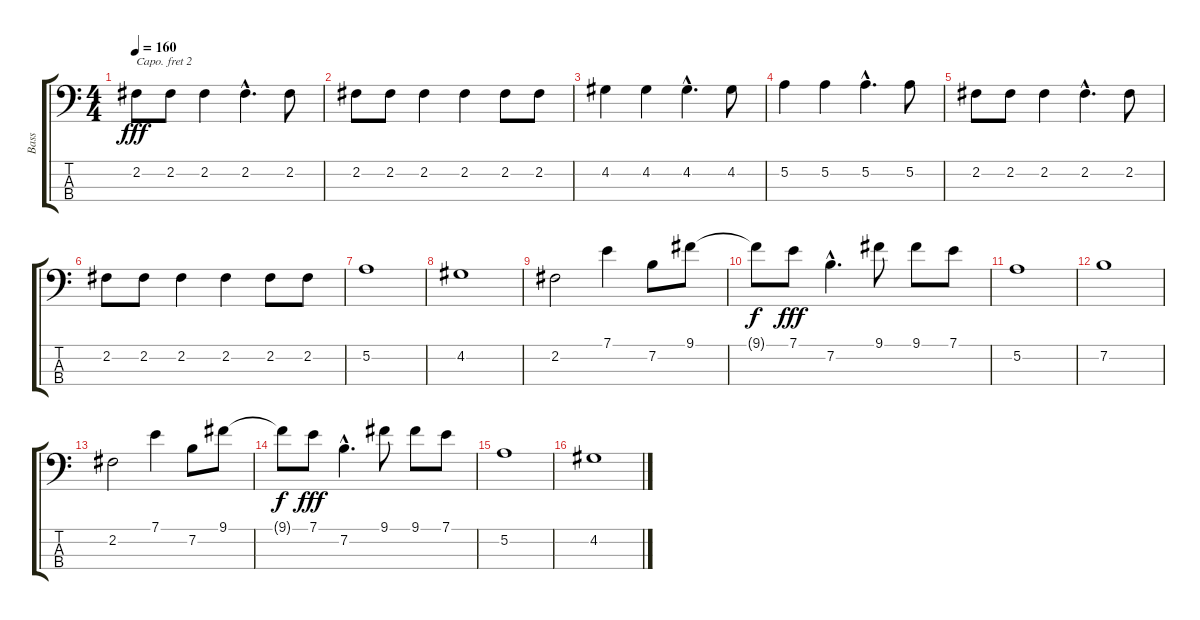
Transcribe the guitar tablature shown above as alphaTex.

\track ("Bass" "Bass") {instrument electricbasspick}
\staff {score tabs}
\capo 2
\tuning (G2 D2 A1 E1) {hide}
\ts (4 4)
\tempo 160
\clef f4
\ks c
2.2.8{dy fff} 2.2.8 2.2.4 2.2{hac}.4{d} 2.2.8 |
2.2.8 2.2.8 2.2.4 2.2.4 2.2.8 2.2.8 |
4.2.4 4.2.4 4.2{hac}.4{d} 4.2.8 |
5.2.4 5.2.4 5.2{hac}.4{d} 5.2.8 |
2.2.8 2.2.8 2.2.4 2.2{hac}.4{d} 2.2.8 |
2.2.8 2.2.8 2.2.4 2.2.4 2.2.8 2.2.8 |
5.2.1 |
4.2.1 |
2.2.2 7.1.4 7.2.8 9.1.8 |
9.1{t}.8{dy f} 7.1.8{dy fff} 7.2{hac}.4{d} 9.1.8 9.1.8 7.1.8 |
5.2.1 |
7.2.1 |
2.2.2 7.1.4 7.2.8 9.1.8 |
9.1{t}.8{dy f} 7.1.8{dy fff} 7.2{hac}.4{d} 9.1.8 9.1.8 7.1.8 |
5.2.1 |
4.2.1
